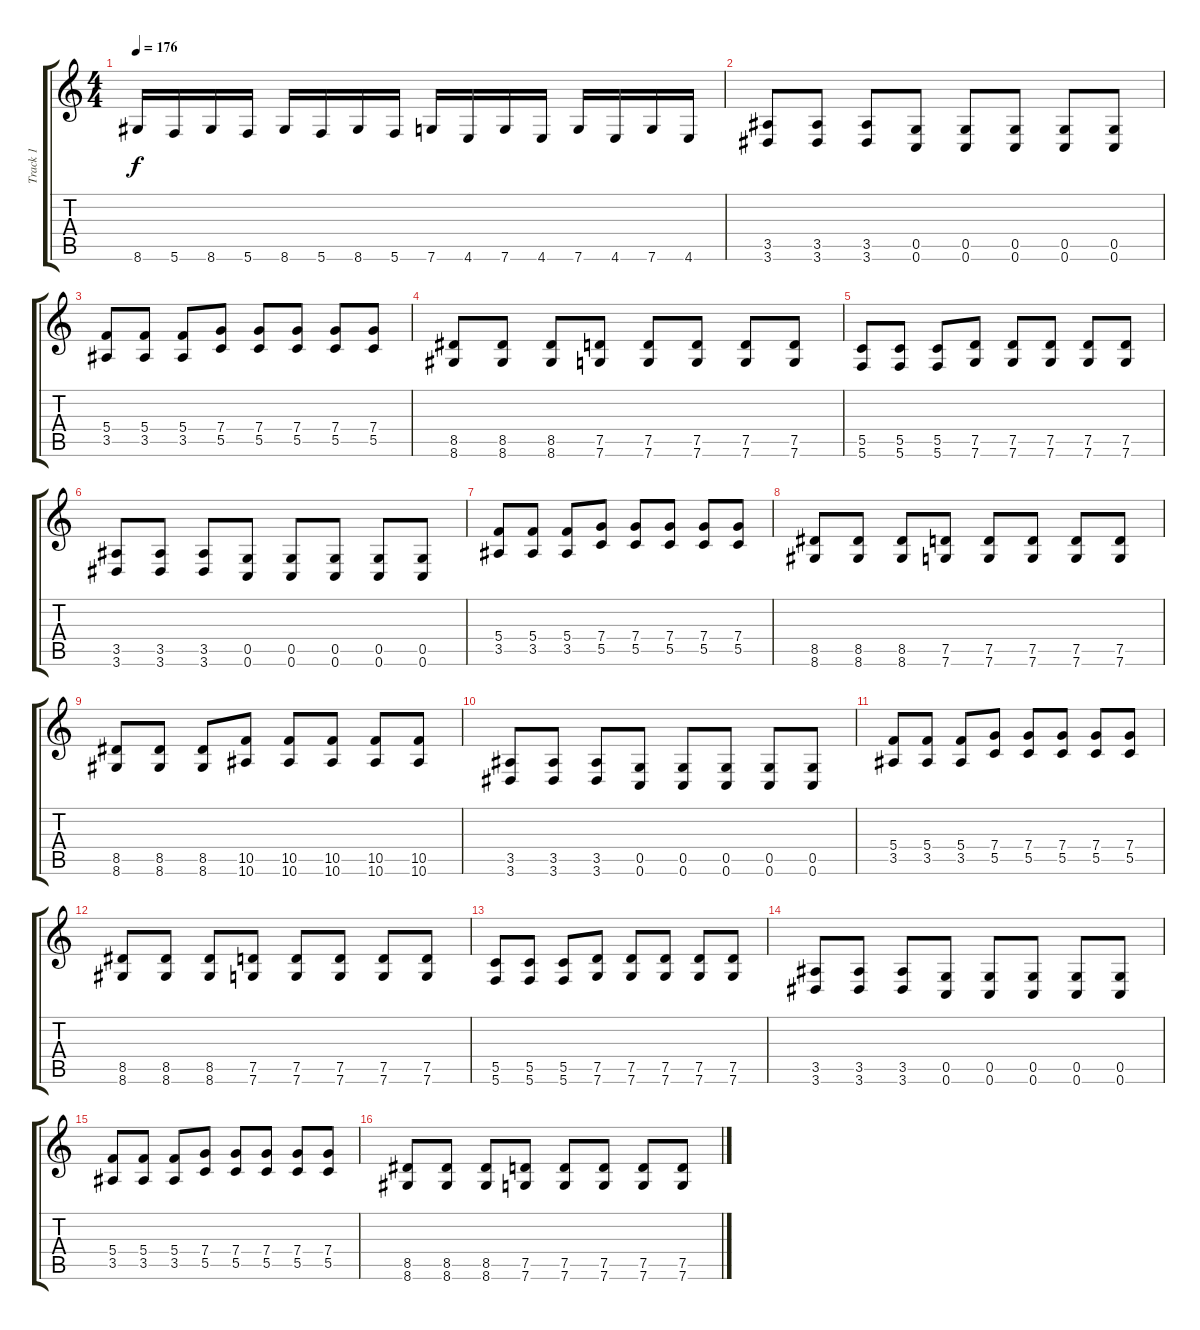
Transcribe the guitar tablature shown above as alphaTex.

\track ("Track 1" "Track 1") {instrument distortionguitar}
\staff {score tabs}
\tuning (D4 A3 F3 C3 G2 C2) {hide}
\ts (4 4)
\tempo 176
\clef g2
\ks c
8.6.16{dy f} 5.6.16 8.6.16 5.6.16 8.6.16 5.6.16 8.6.16 5.6.16 7.6.16 4.6.16 7.6.16 4.6.16 7.6.16 4.6.16 7.6.16 4.6.16 |
(3.5 3.6).8 (3.5 3.6).8 (3.5 3.6).8 (0.5 0.6).8 (0.5 0.6).8 (0.5 0.6).8 (0.5 0.6).8 (0.5 0.6).8 |
(5.4 3.5).8 (5.4 3.5).8 (5.4 3.5).8 (7.4 5.5).8 (7.4 5.5).8 (7.4 5.5).8 (7.4 5.5).8 (7.4 5.5).8 |
(8.5 8.6).8 (8.5 8.6).8 (8.5 8.6).8 (7.5 7.6).8 (7.5 7.6).8 (7.5 7.6).8 (7.5 7.6).8 (7.5 7.6).8 |
(5.5 5.6).8 (5.5 5.6).8 (5.5 5.6).8 (7.5 7.6).8 (7.5 7.6).8 (7.5 7.6).8 (7.5 7.6).8 (7.5 7.6).8 |
(3.5 3.6).8 (3.5 3.6).8 (3.5 3.6).8 (0.5 0.6).8 (0.5 0.6).8 (0.5 0.6).8 (0.5 0.6).8 (0.5 0.6).8 |
(5.4 3.5).8 (5.4 3.5).8 (5.4 3.5).8 (7.4 5.5).8 (7.4 5.5).8 (7.4 5.5).8 (7.4 5.5).8 (7.4 5.5).8 |
(8.5 8.6).8 (8.5 8.6).8 (8.5 8.6).8 (7.5 7.6).8 (7.5 7.6).8 (7.5 7.6).8 (7.5 7.6).8 (7.5 7.6).8 |
(8.5 8.6).8 (8.5 8.6).8 (8.5 8.6).8 (10.5 10.6).8 (10.5 10.6).8 (10.5 10.6).8 (10.5 10.6).8 (10.5 10.6).8 |
(3.5 3.6).8 (3.5 3.6).8 (3.5 3.6).8 (0.5 0.6).8 (0.5 0.6).8 (0.5 0.6).8 (0.5 0.6).8 (0.5 0.6).8 |
(5.4 3.5).8 (5.4 3.5).8 (5.4 3.5).8 (7.4 5.5).8 (7.4 5.5).8 (7.4 5.5).8 (7.4 5.5).8 (7.4 5.5).8 |
(8.5 8.6).8 (8.5 8.6).8 (8.5 8.6).8 (7.5 7.6).8 (7.5 7.6).8 (7.5 7.6).8 (7.5 7.6).8 (7.5 7.6).8 |
(5.5 5.6).8 (5.5 5.6).8 (5.5 5.6).8 (7.5 7.6).8 (7.5 7.6).8 (7.5 7.6).8 (7.5 7.6).8 (7.5 7.6).8 |
(3.5 3.6).8 (3.5 3.6).8 (3.5 3.6).8 (0.5 0.6).8 (0.5 0.6).8 (0.5 0.6).8 (0.5 0.6).8 (0.5 0.6).8 |
(5.4 3.5).8 (5.4 3.5).8 (5.4 3.5).8 (7.4 5.5).8 (7.4 5.5).8 (7.4 5.5).8 (7.4 5.5).8 (7.4 5.5).8 |
(8.5 8.6).8 (8.5 8.6).8 (8.5 8.6).8 (7.5 7.6).8 (7.5 7.6).8 (7.5 7.6).8 (7.5 7.6).8 (7.5 7.6).8
